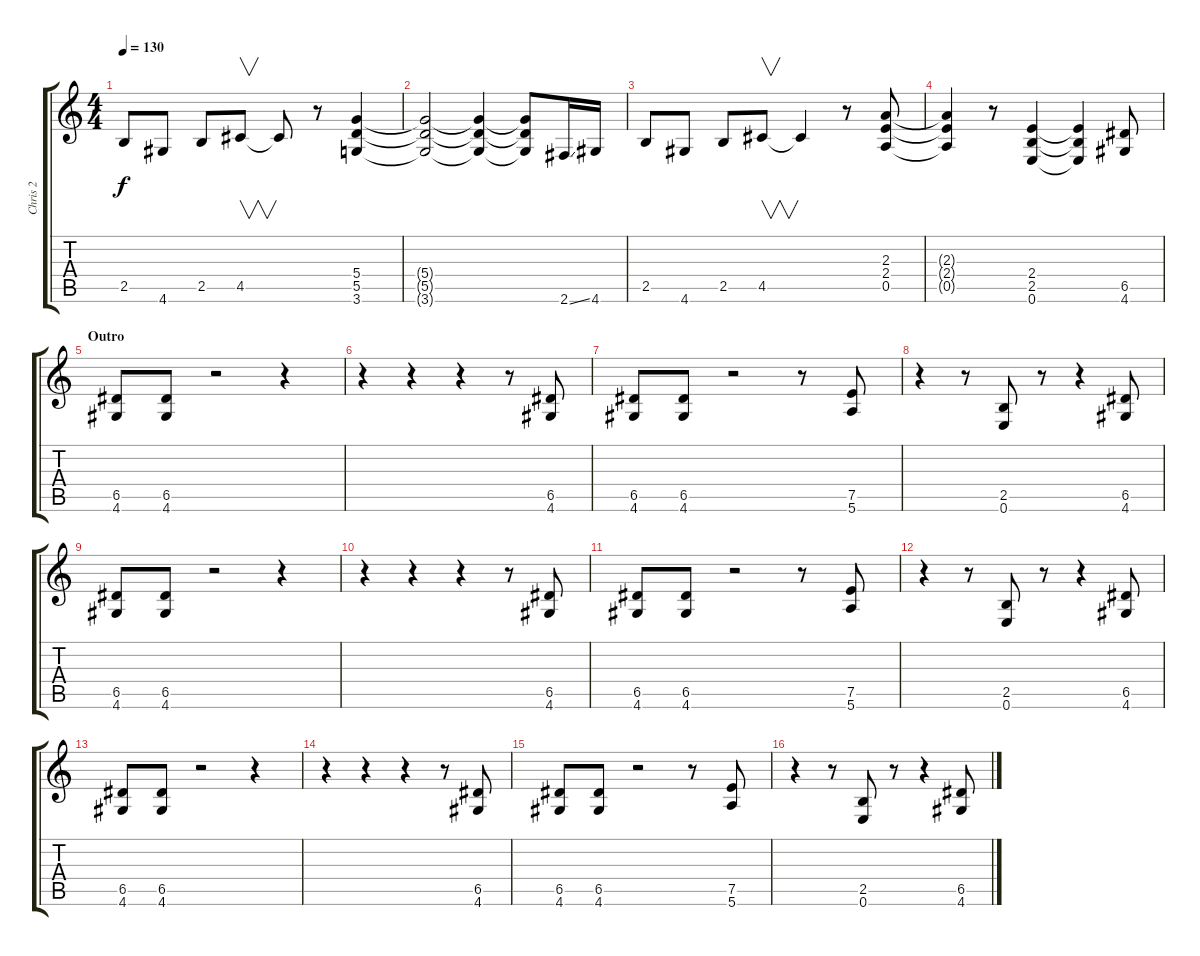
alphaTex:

\track ("Chris 2" "Chris 2") {instrument distortionguitar}
\staff {score tabs}
\tuning (E4 B3 G3 D3 A2 E2) {hide}
\ts (4 4)
\tempo 130
\clef g2
\ks c
2.5.8{dy f} 4.6.8 2.5.8 4.5.8{v} 4.5{t}.8 r.8 (5.4 5.5 3.6).4 |
(5.4{t} 5.5{t} 3.6{t}).2 (5.4{t} 5.5{t} 3.6{t}).4 (5.4{t} 5.5{t} 3.6{t}).8 2.6{ss}.16 4.6.16 |
2.5.8 4.6.8 2.5.8 4.5.8{v} 4.5{t}.4 r.8 (2.3 2.4 0.5).8 |
(2.3{t} 2.4{t} 0.5{t}).4 r.8 (2.4 2.5 0.6).4 (2.4{t} 2.5{t} 0.6{t}).4 (6.5 4.6).8 |
\section ("" "Outro")
(6.5 4.6).8 (6.5 4.6).8 r.2 r.4 |
r.4 r.4 r.4 r.8 (6.5 4.6).8 |
(6.5 4.6).8 (6.5 4.6).8 r.2 r.8 (7.5 5.6).8 |
r.4 r.8 (2.5 0.6).8 r.8 r.4 (6.5 4.6).8 |
(6.5 4.6).8 (6.5 4.6).8 r.2 r.4 |
r.4 r.4 r.4 r.8 (6.5 4.6).8 |
(6.5 4.6).8 (6.5 4.6).8 r.2 r.8 (7.5 5.6).8 |
r.4 r.8 (2.5 0.6).8 r.8 r.4 (6.5 4.6).8 |
(6.5 4.6).8 (6.5 4.6).8 r.2 r.4 |
r.4 r.4 r.4 r.8 (6.5 4.6).8 |
(6.5 4.6).8 (6.5 4.6).8 r.2 r.8 (7.5 5.6).8 |
r.4 r.8 (2.5 0.6).8 r.8 r.4 (6.5 4.6).8
